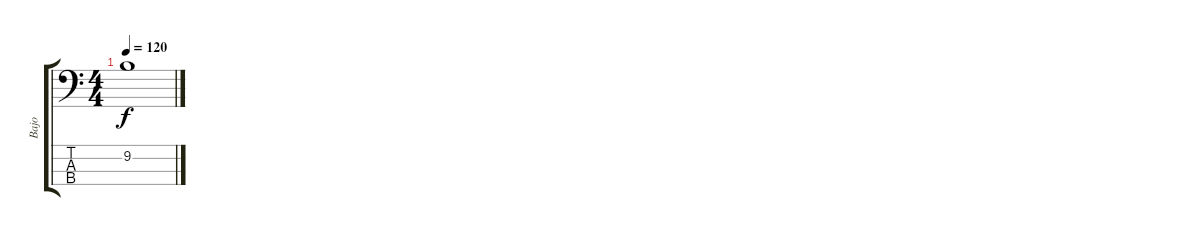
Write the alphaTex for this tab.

\track ("Bajo" "Bajo") {instrument electricbassfinger}
\staff {score tabs}
\tuning (G2 D2 A1 E1) {hide}
\ts (4 4)
\tempo 120
\clef f4
\ks c
9.2.1{dy f}
